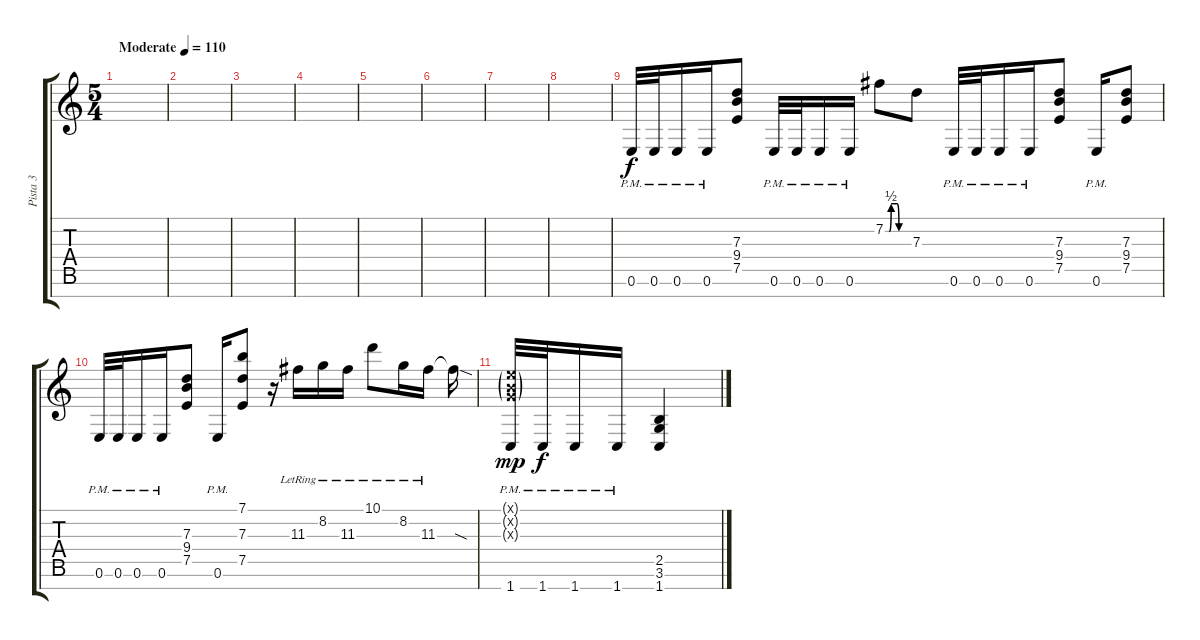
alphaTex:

\track ("Pista 3" "Pista 3") {instrument overdrivenguitar}
\staff {score tabs}
\tuning (E4 B3 G3 D3 A2 E2 B1) {hide}
\ts (5 4)
\tempo (110 "Moderate")
\clef g2
\ks c
|
|
|
|
|
|
|
|
0.6{pm}.32 0.6{pm}.32 0.6{pm}.16 0.6{pm}.16 (7.3 9.4 7.5).8 0.6{pm}.32 0.6{pm}.32 0.6{pm}.16 0.6{pm}.16 7.2{be (custom 0 0 10 0 15 2 30 2 35 0 45 0 60 0)}.8 7.3.8 0.6{pm}.32 0.6{pm}.32 0.6{pm}.16 0.6{pm}.16 (7.3 9.4 7.5).8 0.6{pm}.16 (7.3 9.4 7.5).8 |
0.6{pm}.32 0.6{pm}.32 0.6{pm}.16 0.6{pm}.16 (7.3 9.4 7.5).8 0.6{pm}.16 (7.1 7.3 7.5).8 r.16 11.3{lr}.16 8.2{lr}.16 11.3{lr}.16 10.1{lr}.8 8.2{lr}.16 11.3{lr}.16 11.3{sod t}.16 |
(0.1{g x} 0.2{g x} 0.3{g x} 1.7{pm}).32{dy mp} 1.7{pm}.32{dy f} 1.7{pm}.16 1.7{pm}.16 (2.5 3.6 1.7).4
